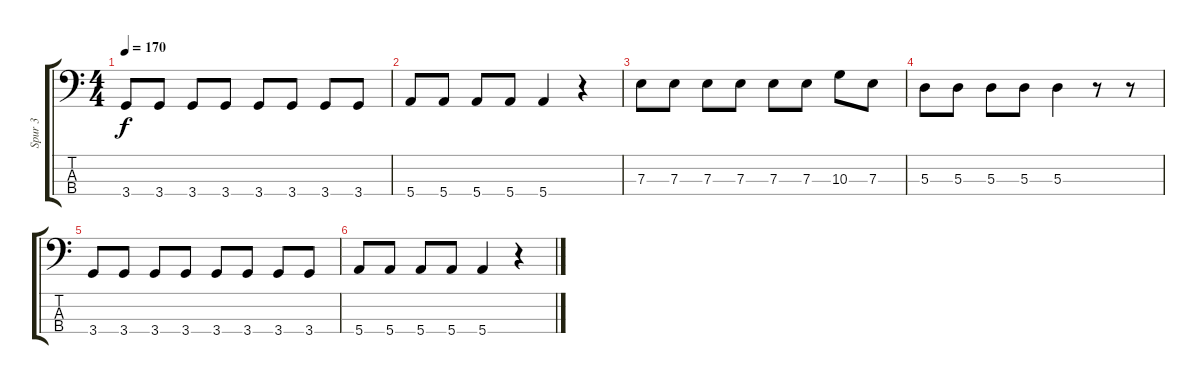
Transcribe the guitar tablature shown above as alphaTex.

\track ("Spur 3" "Spur 3") {instrument electricbasspick}
\staff {score tabs}
\tuning (G2 D2 A1 E1) {hide}
\ts (4 4)
\tempo 170
\clef f4
\ks c
3.4.8{dy f} 3.4.8 3.4.8 3.4.8 3.4.8 3.4.8 3.4.8 3.4.8 |
5.4.8 5.4.8 5.4.8 5.4.8 5.4.4 r.4 |
7.3.8 7.3.8 7.3.8 7.3.8 7.3.8 7.3.8 10.3.8 7.3.8 |
5.3.8 5.3.8 5.3.8 5.3.8 5.3.4 r.8 r.8 |
3.4.8 3.4.8 3.4.8 3.4.8 3.4.8 3.4.8 3.4.8 3.4.8 |
5.4.8 5.4.8 5.4.8 5.4.8 5.4.4 r.4
